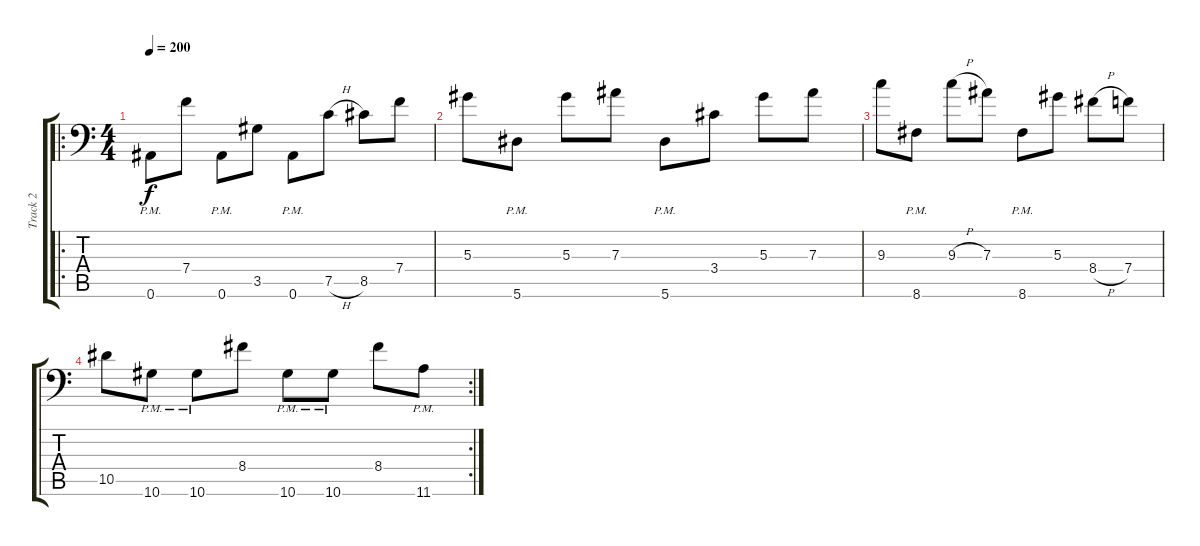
\track ("Track 2" "Track 2") {instrument distortionguitar}
\staff {score tabs}
\tuning (C4 G3 Eb3 Bb2 F2 Bb1) {hide}
\ro
\ts (4 4)
\tempo 200
\clef f4
\ks c
0.6{pm}.8{dy f} 7.4.8 0.6{pm}.8 3.5.8 0.6{pm}.8 7.5{h}.8 8.5.8 7.4.8 |
5.3.8 5.6{pm}.8 5.3.8 7.3.8 5.6{pm}.8 3.4.8 5.3.8 7.3.8 |
9.3.8 8.6{pm}.8 9.3{h}.8 7.3.8 8.6{pm}.8 5.3.8 8.4{h}.8 7.4.8 |
\rc 2
10.5.8 10.6{pm}.8 10.6{pm}.8 8.4.8 10.6{pm}.8 10.6{pm}.8 8.4.8 11.6{pm}.8
